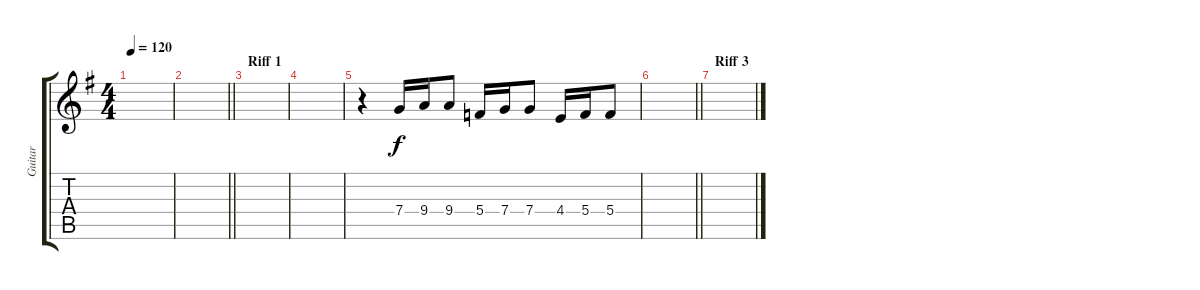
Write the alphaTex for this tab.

\track ("Guitar" "Guitar") {instrument distortionguitar}
\staff {score tabs}
\tuning (D4 A3 F3 C3 G2 D2) {hide}
\ts (4 4)
\tempo 120
\clef g2
\ks eminor
|
\barLineRight lightlight
|
\section ("" "Riff 1")
|
|
r.4 7.4.16 9.4.16 9.4.8 5.4.16 7.4.16 7.4.8 4.4.16 5.4.16 5.4.8 |
\barLineRight lightlight
|
\section ("" "Riff 3")
